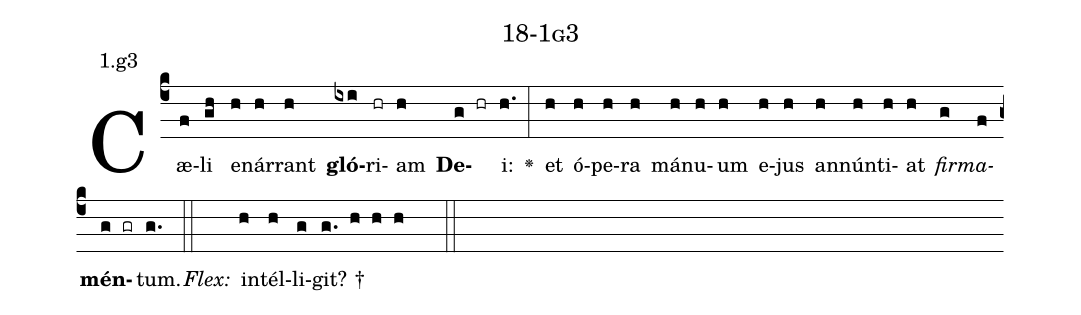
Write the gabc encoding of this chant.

name: 18-1g3;
annotation: 1.g3;
%%
(c4)Cæ(f)li(gh) e(h)nár(h)rant(h) <b>gló</b>(ixi)ri(hr)am(h) <b>De</b>(g hr)i:(h.) <v>\greheightstar</v>(:) et(h) ó(h)pe(h)ra(h) má(h)nu(h)um(h) e(h)jus(h) an(h)nún(h)ti(h)at(h) <i>fir</i>(g)<i>ma</i>(f)<b>mén</b>(g gr)tum.(g.) (::)
<i>Flex:</i>()  in(h)tél(h)li(g)git? †(g. h h h  ::)

%E(h) u(h) o(g) u(f) a(g) e.(g.) (::)
